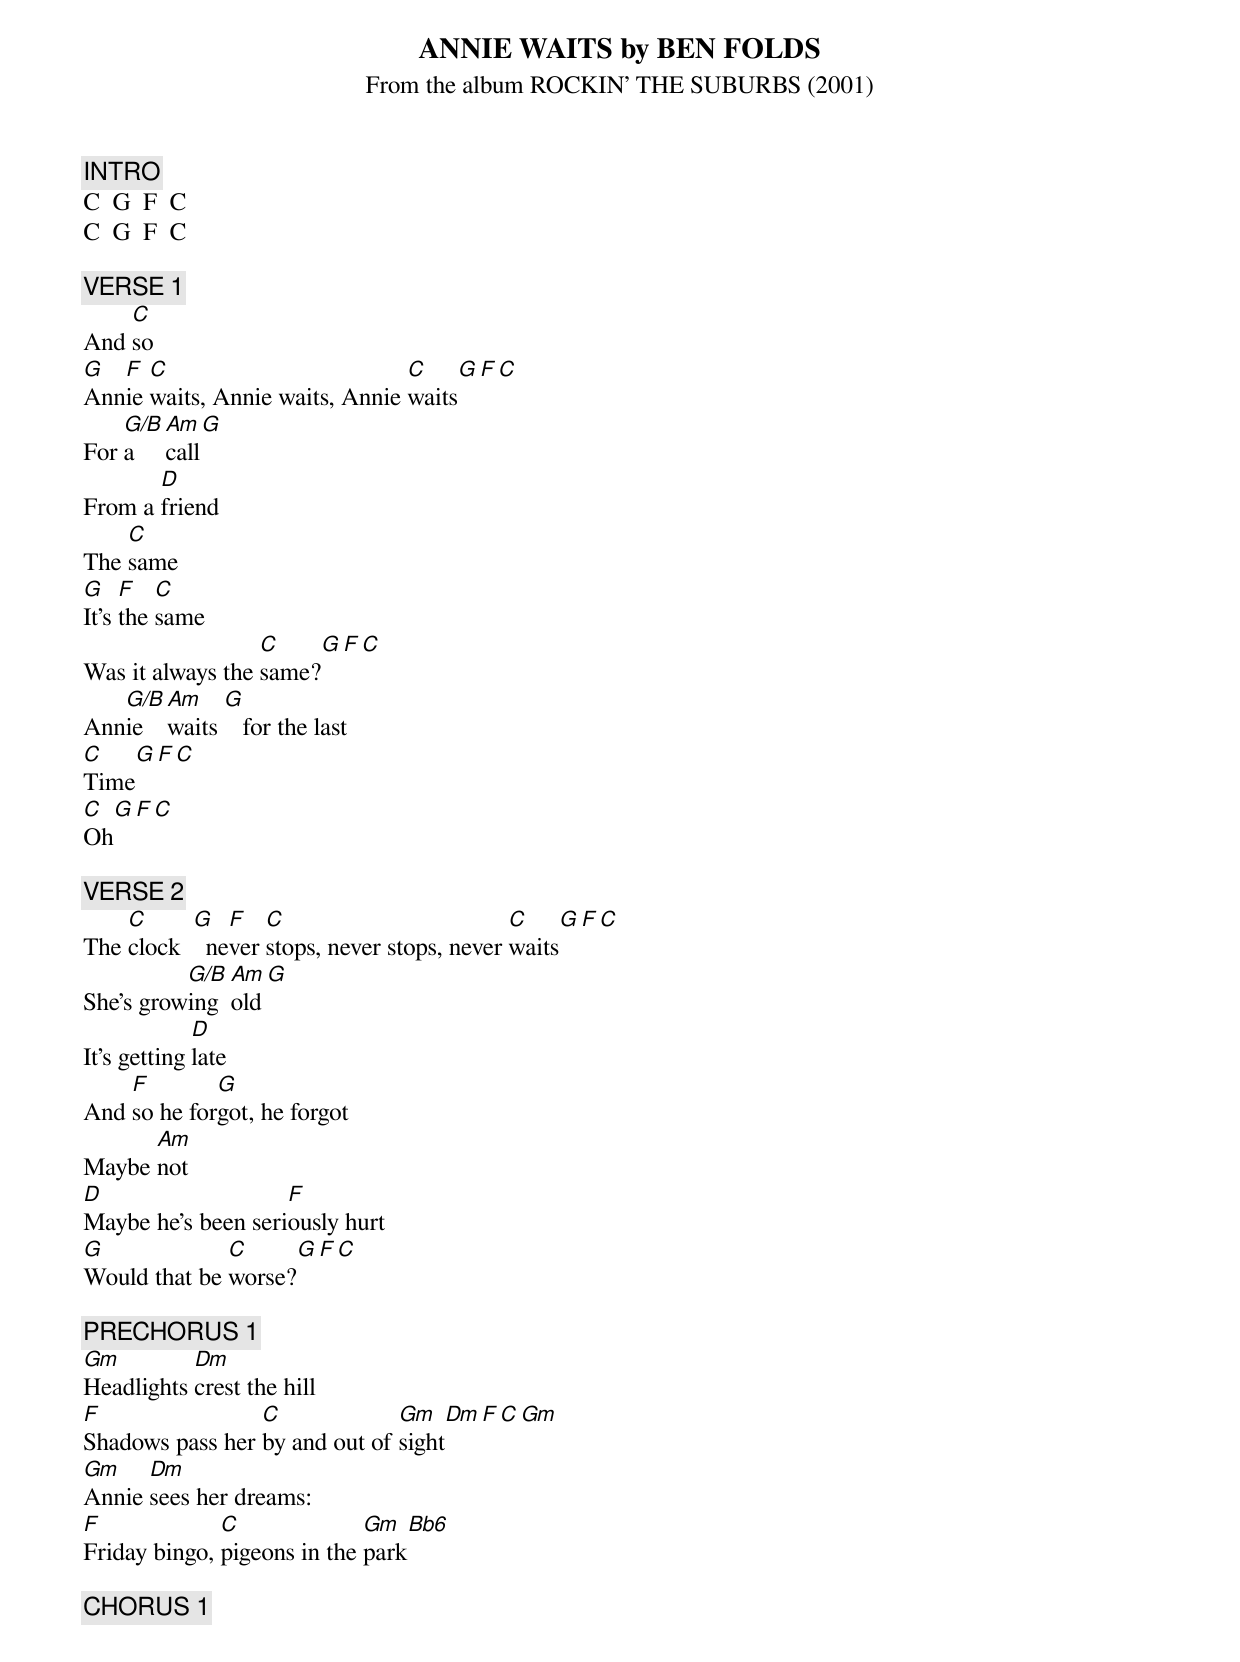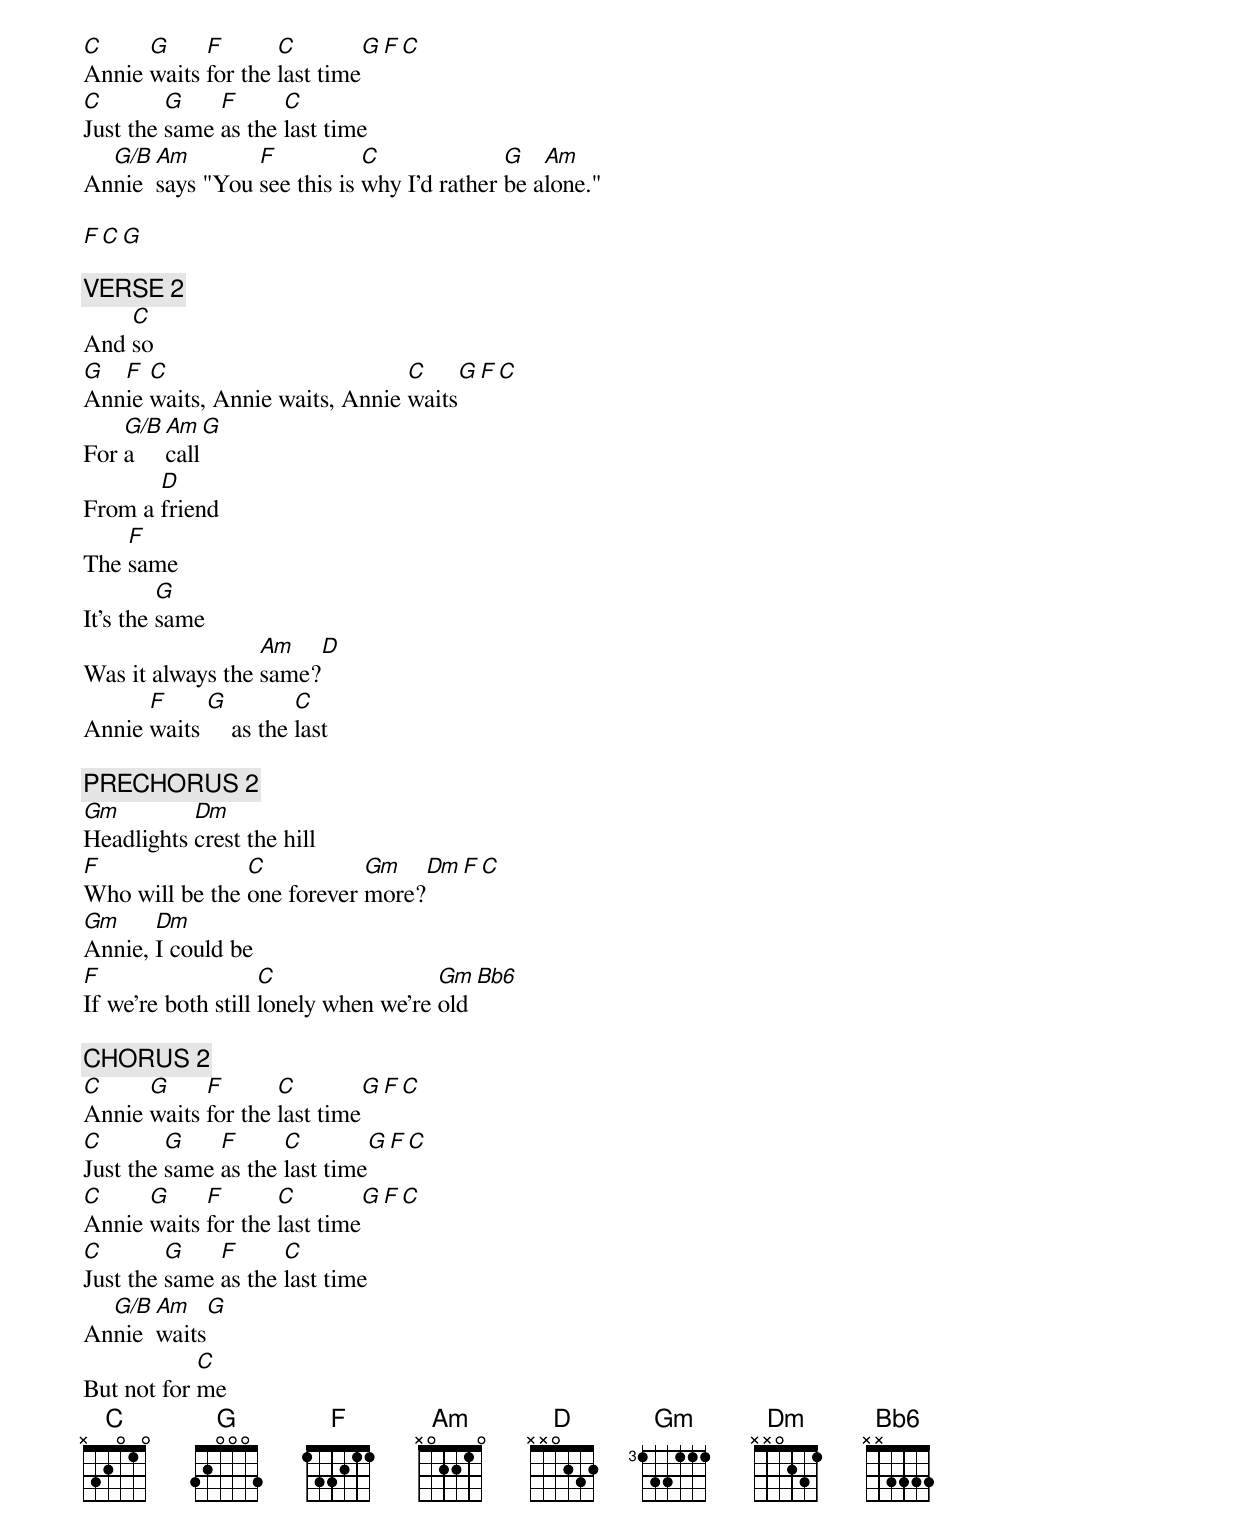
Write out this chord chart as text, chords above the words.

ANNIE WAITS by BEN FOLDS
From the album ROCKIN' THE SUBURBS (2001)

[INTRO]
C  G  F  C
C  G  F  C

[VERSE 1]
    C
And so
G  F  C                         C     G  F  C
Annie waits, Annie waits, Annie waits
    G/B  Am   G
For a    call
       D
From a friend
    C
The same
G    F   C
It's the same
                  C     G F C
Was it always the same?
   G/B  Am    G
Annie   waits    for the last
C    G  F  C
Time
C    G  F  C
Oh

[VERSE 2]
    C      G   F   C                         C     G  F  C
The clock    never stops, never stops, never waits
          G/B  Am  G
She's growing  old
             D
It's getting late
    F        G
And so he forgot, he forgot
      Am
Maybe not
D                   F
Maybe he's been seriously hurt
G             C      G F C
Would that be worse?

[PRECHORUS 1]
Gm         Dm
Headlights crest the hill
F                C             Gm    Dm  F  C  Gm
Shadows pass her by and out of sight
Gm    Dm
Annie sees her dreams:
F             C              Gm    Bb6
Friday bingo, pigeons in the park

[CHORUS 1]
C     G     F       C         G  F  C
Annie waits for the last time
C        G    F      C
Just the same as the last time
  G/B  Am        F           C              G   Am
Annie  says "You see this is why I'd rather be alone."

F  C  G

[VERSE 2]
    C
And so
G  F  C                         C     G F C
Annie waits, Annie waits, Annie waits
    G/B  Am   G
For a    call
       D
From a friend
    F
The same
         G
It's the same
                  Am    D
Was it always the same?
      F     G          C
Annie waits     as the last

[PRECHORUS 2]
Gm         Dm
Headlights crest the hill
F               C           Gm    Dm  F  C
Who will be the one forever more?
Gm     Dm
Annie, I could be
F                   C                 Gm   Bb6
If we're both still lonely when we're old

[CHORUS 2]
C     G     F       C         G  F  C
Annie waits for the last time
C        G    F      C         G  F  C
Just the same as the last time
C     G     F       C         G  F  C
Annie waits for the last time
C        G    F      C
Just the same as the last time
  G/B  Am    G
Annie  waits
            C
But not for me
